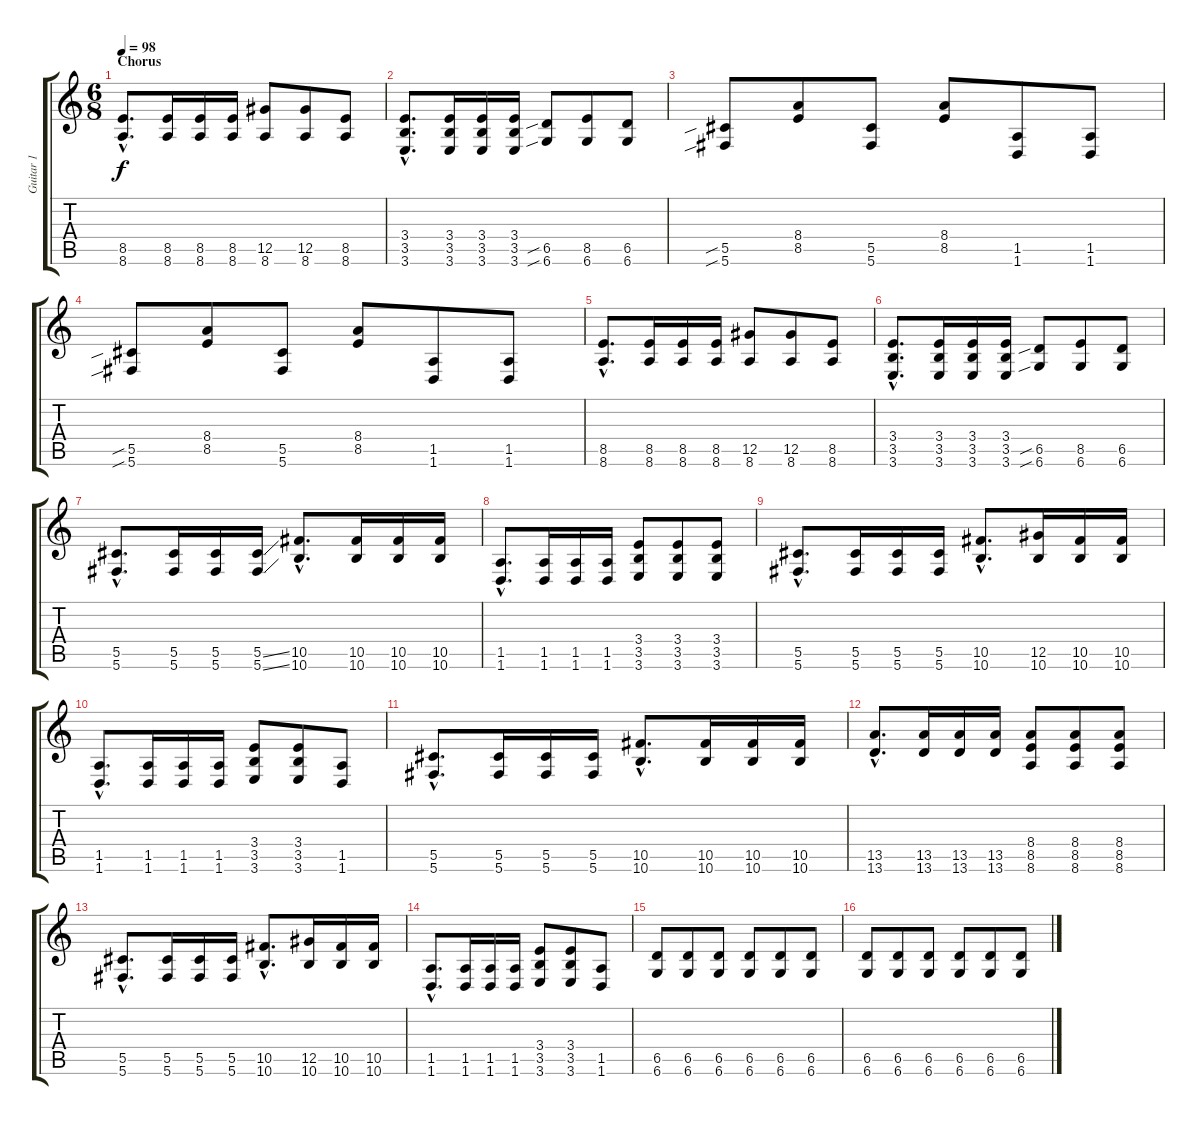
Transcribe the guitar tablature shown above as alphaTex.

\track ("Guitar 1" "Guitar 1") {instrument distortionguitar}
\staff {score tabs}
\tuning (Eb4 Bb3 Gb3 Db3 Ab2 Db2) {hide}
\ts (6 8)
\section ("" "Chorus")
\tempo 98
\clef g2
\ks c
(8.5{hac} 8.6{hac}).8{d dy f} (8.5 8.6).16 (8.5 8.6).16 (8.5 8.6).16 (12.5 8.6).8 (12.5 8.6).8 (8.5 8.6).8 |
(3.4{hac} 3.5{hac} 3.6{hac}).8{d} (3.4 3.5 3.6).16 (3.4 3.5 3.6).16 (3.4 3.5 3.6).16 (6.5{sib} 6.6{sib}).8 (8.5 6.6).8 (6.5 6.6).8 |
(5.5{sib} 5.6{sib}).8 (8.4 8.5).8 (5.5 5.6).8 (8.4 8.5).8 (1.5 1.6).8 (1.5 1.6).8 |
(5.5{sib} 5.6{sib}).8 (8.4 8.5).8 (5.5 5.6).8 (8.4 8.5).8 (1.5 1.6).8 (1.5 1.6).8 |
(8.5{hac} 8.6{hac}).8{d} (8.5 8.6).16 (8.5 8.6).16 (8.5 8.6).16 (12.5 8.6).8 (12.5 8.6).8 (8.5 8.6).8 |
(3.4{hac} 3.5{hac} 3.6{hac}).8{d} (3.4 3.5 3.6).16 (3.4 3.5 3.6).16 (3.4 3.5 3.6).16 (6.5{sib} 6.6{sib}).8 (8.5 6.6).8 (6.5 6.6).8 |
(5.5{hac} 5.6{hac}).8{d} (5.5 5.6).16 (5.5 5.6).16 (5.5{ss} 5.6{ss}).16 (10.5{hac} 10.6{hac}).8{d} (10.5 10.6).16 (10.5 10.6).16 (10.5 10.6).16 |
(1.5{hac} 1.6{hac}).8{d} (1.5 1.6).16 (1.5 1.6).16 (1.5 1.6).16 (3.4 3.5 3.6).8 (3.4 3.5 3.6).8 (3.4 3.5 3.6).8 |
(5.5{hac} 5.6{hac}).8{d} (5.5 5.6).16 (5.5 5.6).16 (5.5 5.6).16 (10.5{hac} 10.6{hac}).8{d} (12.5 10.6).16 (10.5 10.6).16 (10.5 10.6).16 |
(1.5{hac} 1.6{hac}).8{d} (1.5 1.6).16 (1.5 1.6).16 (1.5 1.6).16 (3.4 3.5 3.6).8 (3.4 3.5 3.6).8 (1.5 1.6).8 |
(5.5{hac} 5.6{hac}).8{d} (5.5 5.6).16 (5.5 5.6).16 (5.5 5.6).16 (10.5{hac} 10.6{hac}).8{d} (10.5 10.6).16 (10.5 10.6).16 (10.5 10.6).16 |
(13.5{hac} 13.6{hac}).8{d} (13.5 13.6).16 (13.5 13.6).16 (13.5 13.6).16 (8.4 8.5 8.6).8 (8.4 8.5 8.6).8 (8.4 8.5 8.6).8 |
(5.5{hac} 5.6{hac}).8{d} (5.5 5.6).16 (5.5 5.6).16 (5.5 5.6).16 (10.5{hac} 10.6{hac}).8{d} (12.5 10.6).16 (10.5 10.6).16 (10.5 10.6).16 |
(1.5{hac} 1.6{hac}).8{d} (1.5 1.6).16 (1.5 1.6).16 (1.5 1.6).16 (3.4 3.5 3.6).8 (3.4 3.5 3.6).8 (1.5 1.6).8 |
(6.5 6.6).8{volume 10} (6.5 6.6).8 (6.5 6.6).8 (6.5 6.6).8{volume 16} (6.5 6.6).8 (6.5 6.6).8 |
(6.5 6.6).8 (6.5 6.6).8 (6.5 6.6).8 (6.5 6.6).8 (6.5 6.6).8 (6.5 6.6).8
